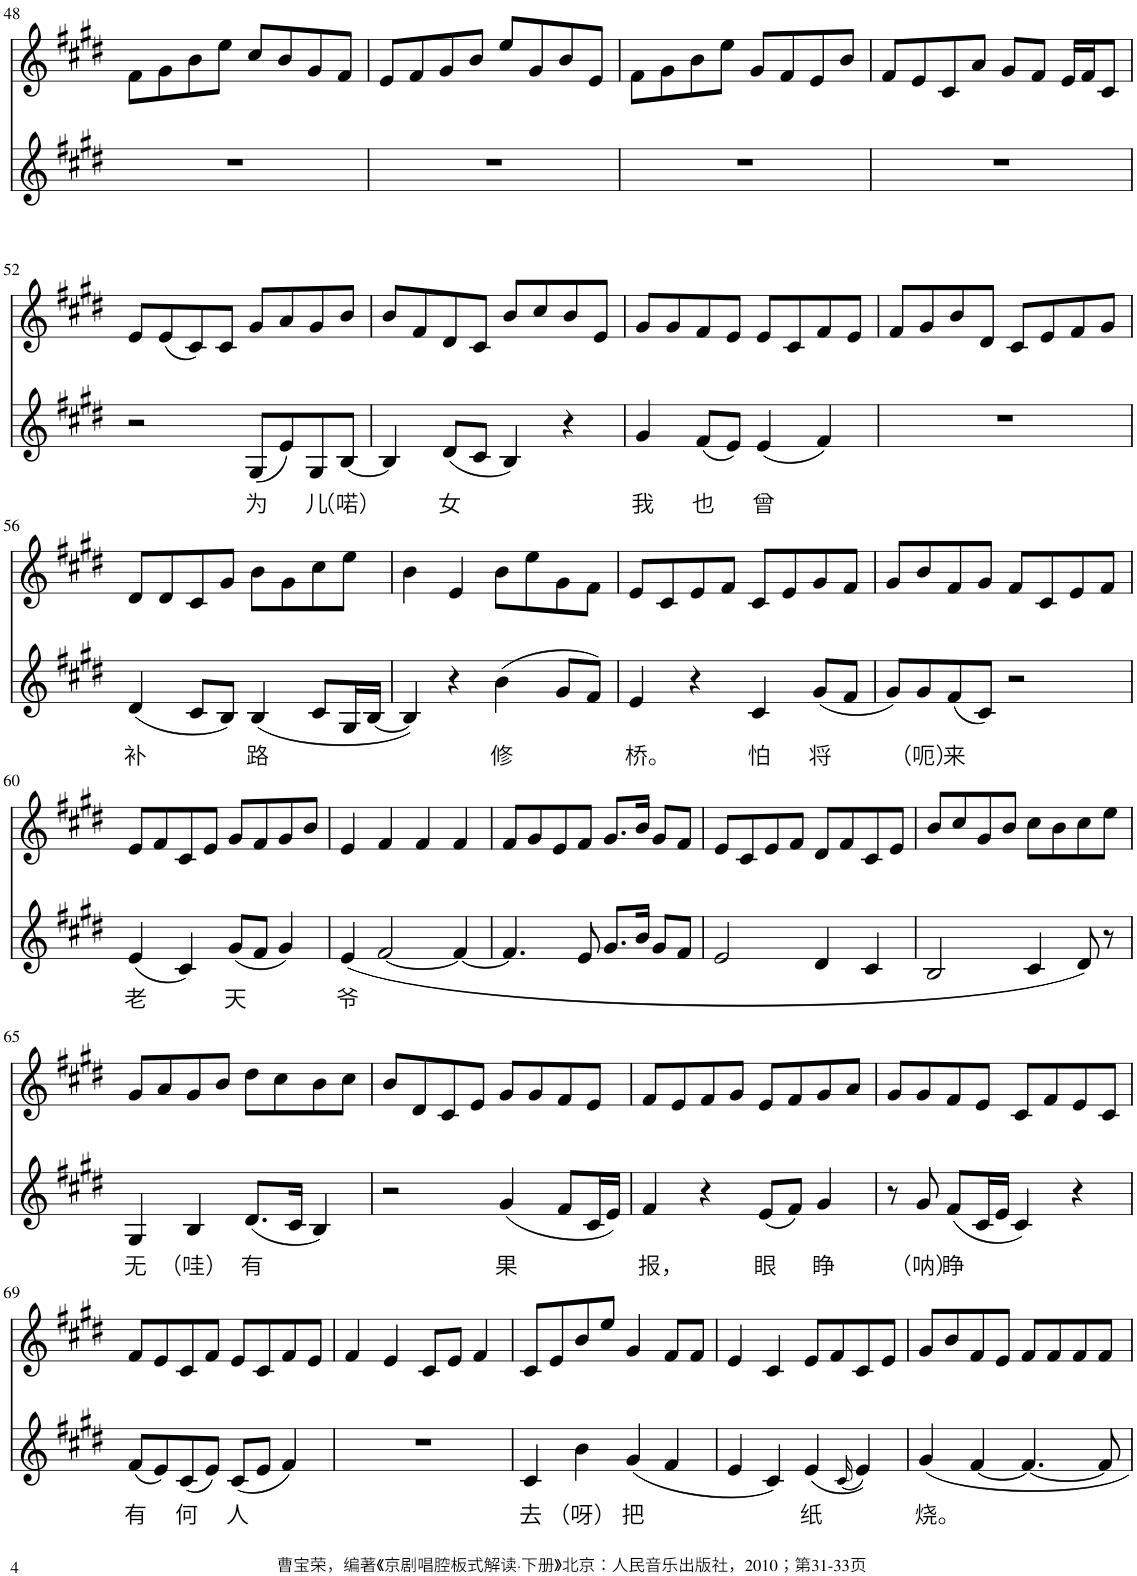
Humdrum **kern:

**kern	**text	**kern
*part2	*part2	*part1
*staff2	*staff2	*staff1
*I"Piano	*	*I"Piano
*I'Pno	*	*I'Pno
!!LO:PB:g=z
*clefG2	*	*clefG2
*k[f#c#g#d#]	*	*k[f#c#g#d#]
*M4/4	*	*M4/4
=48	=48	=48
1r	.	8f#\L
.	.	8g#\
.	.	8b\
.	.	8ee\J
.	.	8cc#/L
.	.	8b/
.	.	8g#/
.	.	8f#/J
=49	=49	=49
1r	.	8e/L
.	.	8f#/
.	.	8g#/
.	.	8b/J
.	.	8ee/L
.	.	8g#/
.	.	8b/
.	.	8e/J
=50	=50	=50
1r	.	8f#\L
.	.	8g#\
.	.	8b\
.	.	8ee\J
.	.	8g#/L
.	.	8f#/
.	.	8e/
.	.	8b/J
=51	=51	=51
1r	.	8f#/L
.	.	8e/
.	.	8c#/
.	.	8a/J
.	.	8g#/L
.	.	8f#/J
.	.	16e/LL
.	.	16f#/J
.	.	8c#/J
!!LO:LB:g=z
=52	=52	=52
2r	.	8e/L
.	.	(8e/
.	.	8c#/)
.	.	8c#/J
!	!LO:LY:b	!
(8G#/L	为	8g#/L
8e/)	.	8a/
!	!LO:LY:b	!
8G#/	儿	8g#/
!	!LO:LY:b	!
[8B/J	（喏）	8b/J
=53	=53	=53
4B/]	.	8b/L
.	.	8f#/
!	!LO:LY:b	!
(8d#/L	女	8d#/
8c#/J	.	8c#/J
4B/)	.	8b/L
.	.	8cc#/
4r	.	8b/
.	.	8e/J
=54	=54	=54
!	!LO:LY:b	!
4g#/	我	8g#/L
.	.	8g#/
!	!LO:LY:b	!
(8f#/L	也	8f#/
8e/J)	.	8e/J
!	!LO:LY:b	!
(4e/	曾	8e/L
.	.	8c#/
4f#/)	.	8f#/
.	.	8e/J
=55	=55	=55
1r	.	8f#/L
.	.	8g#/
.	.	8b/
.	.	8d#/J
.	.	8c#/L
.	.	8e/
.	.	8f#/
.	.	8g#/J
!!LO:LB:g=z
=56	=56	=56
!	!LO:LY:b	!
(4d#/	补	8d#/L
.	.	8d#/
8c#/L	.	8c#/
8B/J)	.	8g#/J
!	!LO:LY:b	!
(4B/	路	8b\L
.	.	8g#\
8c#/L	.	8cc#\
16G#/L	.	8ee\J
[16B/JJ	.	.
=57	=57	=57
4B/])	.	4b\
4r	.	4e/
!	!LO:LY:b	!
(4b\	修	8b\L
.	.	8ee\
8g#/L	.	8g#\
8f#/J)	.	8f#\J
=58	=58	=58
!	!LO:LY:b	!
4e/	桥。	8e/L
.	.	8c#/
4r	.	8e/
.	.	8f#/J
!	!LO:LY:b	!
4c#/	怕	8c#/L
.	.	8e/
!	!LO:LY:b	!
(8g#/L	将	8g#/
8f#/J	.	8f#/J
=59	=59	=59
8g#/L)	.	8g#/L
!	!LO:LY:b	!
8g#/	（呃）	8b/
!	!LO:LY:b	!
(8f#/	来	8f#/
8c#/J)	.	8g#/J
2r	.	8f#/L
.	.	8c#/
.	.	8e/
.	.	8f#/J
!!LO:LB:g=z
=60	=60	=60
!	!LO:LY:b	!
(4e/	老	8e/L
.	.	8f#/
4c#/)	.	8c#/
.	.	8e/J
!	!LO:LY:b	!
(8g#/L	天	8g#/L
8f#/J	.	8f#/
4g#/)	.	8g#/
.	.	8b/J
=61	=61	=61
!	!LO:LY:b	!
(4e/	爷	4e/
[2f#/	.	4f#/
.	.	4f#/
4f#/_	.	4f#/
=62	=62	=62
4.f#/]	.	8f#/L
.	.	8g#/
.	.	8e/
8e/	.	8f#/J
8.g#/L	.	8.g#/L
16b/Jk	.	16b/Jk
8g#/L	.	8g#/L
8f#/J	.	8f#/J
=63	=63	=63
2e/	.	8e/L
.	.	8c#/
.	.	8e/
.	.	8f#/J
4d#/	.	8d#/L
.	.	8f#/
4c#/	.	8c#/
.	.	8e/J
=64	=64	=64
2B/	.	8b/L
.	.	8cc#/
.	.	8g#/
.	.	8b/J
4c#/	.	8cc#\L
.	.	8b\
8d#/)	.	8cc#\
8r	.	8ee\J
!!LO:LB:g=z
=65	=65	=65
!	!LO:LY:b	!
4G#/	无	8g#/L
.	.	8a/
!	!LO:LY:b	!
4B/	（哇）	8g#/
.	.	8b/J
!	!LO:LY:b	!
(8.d#/L	有	8dd#\L
.	.	8cc#\
16c#/Jk	.	.
4B/)	.	8b\
.	.	8cc#\J
=66	=66	=66
2r	.	8b/L
.	.	8d#/
.	.	8c#/
.	.	8e/J
!	!LO:LY:b	!
(4g#/	果	8g#/L
.	.	8g#/
8f#/L	.	8f#/
16c#/L	.	8e/J
16e/JJ)	.	.
=67	=67	=67
!	!LO:LY:b	!
4f#/	报，	8f#/L
.	.	8e/
4r	.	8f#/
.	.	8g#/J
!	!LO:LY:b	!
(8e/L	眼	8e/L
8f#/J)	.	8f#/
!	!LO:LY:b	!
4g#/	睁	8g#/
.	.	8a/J
=68	=68	=68
8r	.	8g#/L
!	!LO:LY:b	!
8g#/	（呐）	8g#/
!	!LO:LY:b	!
(8f#/L	睁	8f#/
16c#/L	.	8e/J
16e/JJ	.	.
4c#/)	.	8c#/L
.	.	8f#/
4r	.	8e/
.	.	8c#/J
!!LO:LB:g=z
=69	=69	=69
!	!LO:LY:b	!
(8f#/L	有	8f#/L
8e/)	.	8e/
!	!LO:LY:b	!
(8c#/	何	8c#/
8e/J)	.	8f#/J
!	!LO:LY:b	!
(8c#/L	人	8e/L
8e/J	.	8c#/
4f#/)	.	8f#/
.	.	8e/J
=70	=70	=70
1r	.	4f#/
.	.	4e/
.	.	8c#/L
.	.	8e/J
.	.	4f#/
=71	=71	=71
!	!LO:LY:b	!
4c#/	去	8c#/L
.	.	8e/
!	!LO:LY:b	!
4b\	（呀）	8b/
.	.	8ee/J
!	!LO:LY:b	!
(4g#/	把	4g#/
4f#/	.	8f#/L
.	.	8f#/J
=72	=72	=72
4e/	.	4e/
4c#/)	.	4c#/
!	!LO:LY:b	!
(4e/	纸	8e/L
.	.	8f#/
(16qc#/	.	.
4e/))	.	8c#/
.	.	8e/J
=73	=73	=73
!	!LO:LY:b	!
4g#/	烧。	8g#/L
.	.	8b/
[4f#/	.	8f#/
.	.	8e/J
4.f#/_	.	8f#/L
.	.	8f#/
.	.	8f#/
8f#/]	.	8f#/J
=	=	=
*-	*-	*-
